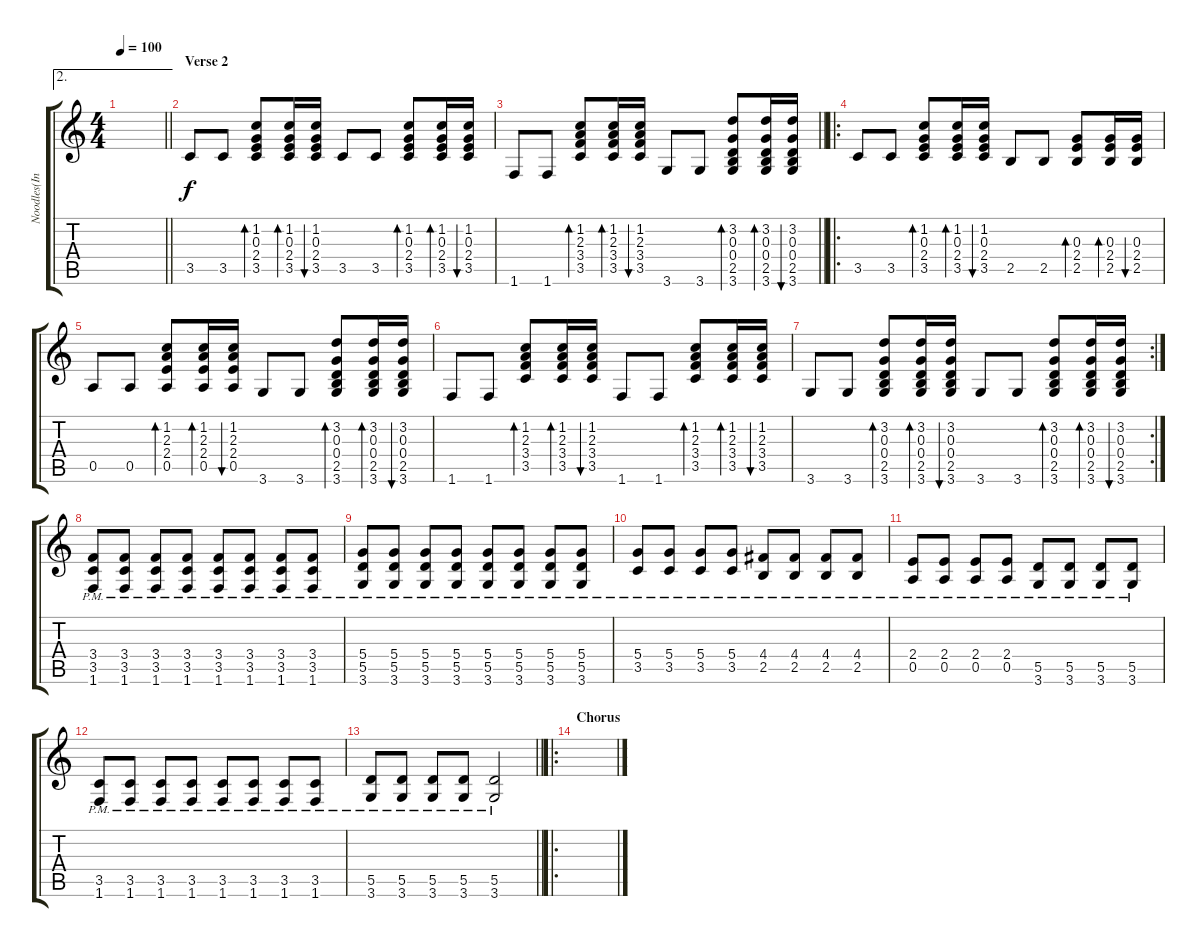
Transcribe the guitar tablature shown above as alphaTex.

\track ("Noodles(Intor/Rhythm)" "Noodles(In") {instrument acousticguitarsteel}
\staff {score tabs}
\tuning (E4 B3 G3 D3 A2 E2) {hide}
\ae 2
\ts (4 4)
\tempo 100
\clef g2
\barLineRight lightlight
\ks c
|
\section ("" "Verse 2")
3.5.8 3.5.8 (1.2 0.3 2.4 3.5).8{bd 120} (1.2 0.3 2.4 3.5).16{bd 120} (1.2 0.3 2.4 3.5).16{bu 120} 3.5.8 3.5.8 (1.2 0.3 2.4 3.5).8{bd 120} (1.2 0.3 2.4 3.5).16{bd 120} (1.2 0.3 2.4 3.5).16{bu 60} |
\barLineRight lightlight
1.6.8 1.6.8 (1.2 2.3 3.4 3.5).8{bd 60} (1.2 2.3 3.4 3.5).16{bd 60} (1.2 2.3 3.4 3.5).16{bu 60} 3.6.8 3.6.8 (3.2 0.3 0.4 2.5 3.6).8{bd 60} (3.2 0.3 0.4 2.5 3.6).16{bd 60} (3.2 0.3 0.4 2.5 3.6).16{bu 60} |
\ro
3.5.8 3.5.8 (1.2 0.3 2.4 3.5).8{bd 120} (1.2 0.3 2.4 3.5).16{bd 120} (1.2 0.3 2.4 3.5).16{bu 120} 2.5.8 2.5.8 (0.3 2.4 2.5).8{bd 60} (0.3 2.4 2.5).16{bd 60} (0.3 2.4 2.5).16{bu 60} |
0.5.8 0.5.8 (1.2 2.3 2.4 0.5).8{bd 60} (1.2 2.3 2.4 0.5).16{bd 60} (1.2 2.3 2.4 0.5).16{bu 60} 3.6.8 3.6.8 (3.2 0.3 0.4 2.5 3.6).8{bd 60} (3.2 0.3 0.4 2.5 3.6).16{bd 60} (3.2 0.3 0.4 2.5 3.6).16{bu 60} |
1.6.8 1.6.8 (1.2 2.3 3.4 3.5).8{bd 60} (1.2 2.3 3.4 3.5).16{bd 60} (1.2 2.3 3.4 3.5).16{bu 60} 1.6.8 1.6.8 (1.2 2.3 3.4 3.5).8{bd 60} (1.2 2.3 3.4 3.5).16{bd 60} (1.2 2.3 3.4 3.5).16{bu 60} |
\rc 2
3.6.8 3.6.8 (3.2 0.3 0.4 2.5 3.6).8{bd 60} (3.2 0.3 0.4 2.5 3.6).16{bd 60} (3.2 0.3 0.4 2.5 3.6).16{bu 60} 3.6.8 3.6.8 (3.2 0.3 0.4 2.5 3.6).8{bd 60} (3.2 0.3 0.4 2.5 3.6).16{bd 60} (3.2 0.3 0.4 2.5 3.6).16{bu 60} |
(3.4{pm} 3.5{pm} 1.6{pm}).8 (3.4{pm} 3.5{pm} 1.6{pm}).8 (3.4{pm} 3.5{pm} 1.6{pm}).8 (3.4{pm} 3.5{pm} 1.6{pm}).8 (3.4{pm} 3.5{pm} 1.6{pm}).8 (3.4{pm} 3.5{pm} 1.6{pm}).8 (3.4{pm} 3.5{pm} 1.6{pm}).8 (3.4{pm} 3.5{pm} 1.6{pm}).8 |
(5.4{pm} 5.5{pm} 3.6{pm}).8 (5.4{pm} 5.5{pm} 3.6{pm}).8 (5.4{pm} 5.5{pm} 3.6{pm}).8 (5.4{pm} 5.5{pm} 3.6{pm}).8 (5.4{pm} 5.5{pm} 3.6{pm}).8 (5.4{pm} 5.5{pm} 3.6{pm}).8 (5.4{pm} 5.5{pm} 3.6{pm}).8 (5.4{pm} 5.5{pm} 3.6{pm}).8 |
(5.4{pm} 3.5{pm}).8 (5.4{pm} 3.5{pm}).8 (5.4{pm} 3.5{pm}).8 (5.4{pm} 3.5{pm}).8 (4.4{pm} 2.5{pm}).8 (4.4{pm} 2.5{pm}).8 (4.4{pm} 2.5{pm}).8 (4.4{pm} 2.5{pm}).8 |
(2.4{pm} 0.5{pm}).8 (2.4{pm} 0.5{pm}).8 (2.4{pm} 0.5{pm}).8 (2.4{pm} 0.5{pm}).8 (5.5{pm} 3.6{pm}).8 (5.5{pm} 3.6{pm}).8 (5.5{pm} 3.6{pm}).8 (5.5{pm} 3.6{pm}).8 |
(3.5{pm} 1.6{pm}).8 (3.5{pm} 1.6{pm}).8 (3.5{pm} 1.6{pm}).8 (3.5{pm} 1.6{pm}).8 (3.5{pm} 1.6{pm}).8 (3.5{pm} 1.6{pm}).8 (3.5{pm} 1.6{pm}).8 (3.5{pm} 1.6{pm}).8 |
\barLineRight lightlight
(5.5{pm} 3.6{pm}).8 (5.5{pm} 3.6{pm}).8 (5.5{pm} 3.6{pm}).8 (5.5{pm} 3.6{pm}).8 (5.5{pm} 3.6).2 |
\ro
\section ("" "Chorus")
